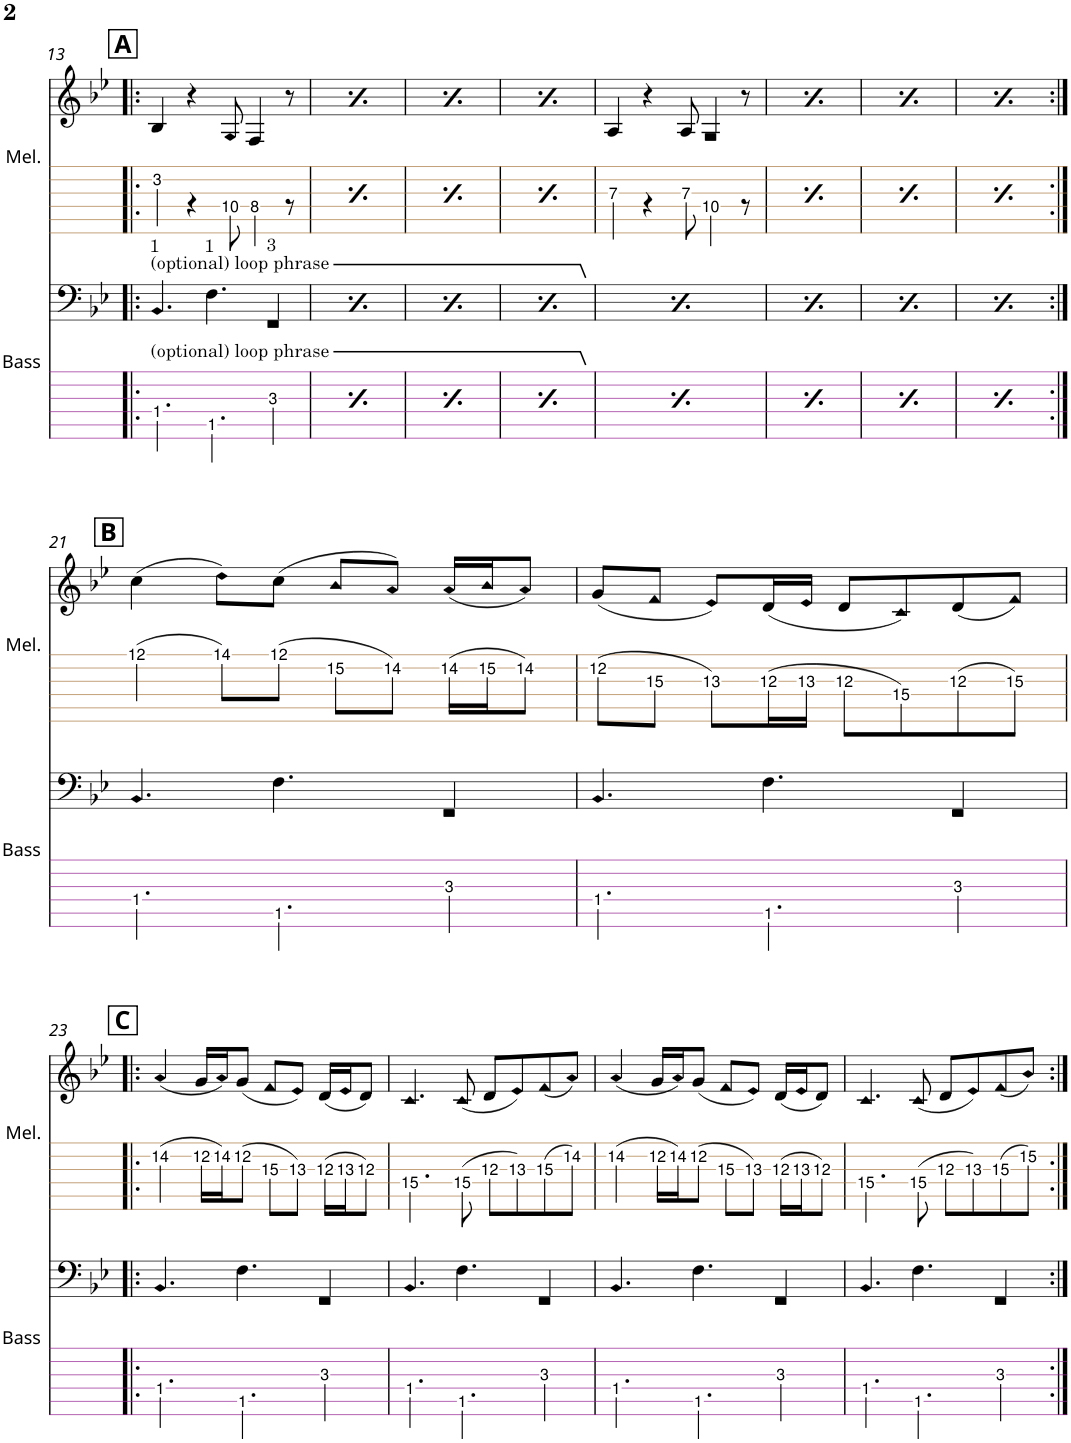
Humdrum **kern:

**kern	**kern	**kern	**kern
*part2	*part2	*part1	*part1
*staff4	*staff3	*staff2	*staff1
*I"Bass	*	*I"Melody	*
*I'Bass	*	*I'Mel.	*
!!LO:PB:g=z
*	*clefF4	*	*clefG2
*k[b-e-]	*k[b-e-]	*k[b-e-]	*k[b-e-]
*M4/4	*M4/4	*M4/4	*M4/4
!!LO:REH:place=s1:a:B:cj:fs=14:t=A
=13!|:	=13!|:	=13!|:	=13!|:
!	!LO:TX:a:t=1	!	!
!	!LO:TX:a:t=(optional) loop phrase	!	!
!LO:TX:a:t=(optional) loop phrase	!	!	!
4.BB-\	4.BB-/	4B-\	4B-/
.	.	4r	4r
!	!LO:TX:a:t=1	!	!
4.F\	4.F\	.	.
.	.	8G\	8G/
.	.	4F\	4F/
!	!LO:TX:a:t=3	!	!
4FF\	4FF/	.	.
.	.	8r	8r
!!LO:REH:place=s1:a:B:cj:fs=14:t=A
=14	=14	=14	=14
!	!LO:TX:a:t=1	!	!
!	!LO:TX:a:t=(optional) loop phrase	!	!
!LO:TX:a:t=(optional) loop phrase	!	!	!
4.BB-\	4.BB-/	4B-\	4B-/
.	.	4r	4r
!	!LO:TX:a:t=1	!	!
4.F\	4.F\	.	.
.	.	8G\	8G/
.	.	4F\	4F/
!	!LO:TX:a:t=3	!	!
4FF\	4FF/	.	.
.	.	8r	8r
!!LO:REH:place=s1:a:B:cj:fs=14:t=A
=15	=15	=15	=15
!	!LO:TX:a:t=1	!	!
!	!LO:TX:a:t=(optional) loop phrase	!	!
!LO:TX:a:t=(optional) loop phrase	!	!	!
4.BB-\	4.BB-/	4B-\	4B-/
.	.	4r	4r
!	!LO:TX:a:t=1	!	!
4.F\	4.F\	.	.
.	.	8G\	8G/
.	.	4F\	4F/
!	!LO:TX:a:t=3	!	!
4FF\	4FF/	.	.
.	.	8r	8r
!!LO:REH:place=s1:a:B:cj:fs=14:t=A
=16	=16	=16	=16
!	!LO:TX:a:t=1	!	!
!	!LO:TX:a:t=(optional) loop phrase	!	!
!LO:TX:a:t=(optional) loop phrase	!	!	!
4.BB-\	4.BB-/	4B-\	4B-/
.	.	4r	4r
!	!LO:TX:a:t=1	!	!
4.F\	4.F\	.	.
.	.	8G\	8G/
.	.	4F\	4F/
!	!LO:TX:a:t=3	!	!
4FF\	4FF/	.	.
.	.	8r	8r
=17	=17	=17	=17
!	!LO:TX:a:t=1	!	!
!	!LO:TX:a:t=(optional) loop phrase	!	!
!LO:TX:a:t=(optional) loop phrase	!	!	!
4.BB-\	4.BB-/	4A\	4A/
.	.	4r	4r
!	!LO:TX:a:t=1	!	!
4.F\	4.F\	.	.
.	.	8A\	8A/
.	.	4G\	4G/
!	!LO:TX:a:t=3	!	!
4FF\	4FF/	.	.
.	.	8r	8r
=18	=18	=18	=18
!	!LO:TX:a:t=1	!	!
!	!LO:TX:a:t=(optional) loop phrase	!	!
!LO:TX:a:t=(optional) loop phrase	!	!	!
4.BB-\	4.BB-/	4A\	4A/
.	.	4r	4r
!	!LO:TX:a:t=1	!	!
4.F\	4.F\	.	.
.	.	8A\	8A/
.	.	4G\	4G/
!	!LO:TX:a:t=3	!	!
4FF\	4FF/	.	.
.	.	8r	8r
=19	=19	=19	=19
!	!LO:TX:a:t=1	!	!
!	!LO:TX:a:t=(optional) loop phrase	!	!
!LO:TX:a:t=(optional) loop phrase	!	!	!
4.BB-\	4.BB-/	4A\	4A/
.	.	4r	4r
!	!LO:TX:a:t=1	!	!
4.F\	4.F\	.	.
.	.	8A\	8A/
.	.	4G\	4G/
!	!LO:TX:a:t=3	!	!
4FF\	4FF/	.	.
.	.	8r	8r
=20	=20	=20	=20
!	!LO:TX:a:t=1	!	!
!	!LO:TX:a:t=(optional) loop phrase	!	!
!LO:TX:a:t=(optional) loop phrase	!	!	!
4.BB-\	4.BB-/	4A\	4A/
.	.	4r	4r
!	!LO:TX:a:t=1	!	!
4.F\	4.F\	.	.
.	.	8A\	8A/
.	.	4G\	4G/
!	!LO:TX:a:t=3	!	!
4FF\	4FF/	.	.
.	.	8r	8r
!!LO:LB:g=z
!!LO:REH:place=s1:a:B:cj:fs=14:t=B
=21:|!	=21:|!	=21:|!	=21:|!
4.BB-\	4.BB-/	4cc\	(4cc\
.	.	8dd\L	8dd\L)
4.F\	4.F\	8cc\J	(8cc\J
.	.	8b-\L	8b-/L
.	.	8a\J	8a/J)
4FF\	4FF/	16a\LL	(16a/LL
.	.	16b-\J	16b-/J
.	.	8a\J	8a/J)
=22	=22	=22	=22
4.BB-\	4.BB-/	8g\L	(8g/L
.	.	8f\J	8f/J
.	.	8e-\L	8e-/L)
4.F\	4.F\	16d\L	(16d/L
.	.	16e-\JJ	16e-/JJ
.	.	8d\L	8d/L
.	.	8c\	8c/)
4FF\	4FF/	8d\	(8d/
.	.	8f\J	8f/J)
!!LO:LB:g=z
!!LO:REH:place=s1:a:B:cj:fs=14:t=C
=23!|:	=23!|:	=23!|:	=23!|:
4.BB-\	4.BB-/	4a\	(4a/
.	.	16g\LL	16g/LL
.	.	16a\J	16a/J)
4.F\	4.F\	8g\J	(8g/J
.	.	8f\L	8f/L
.	.	8e-\J	8e-/J)
4FF\	4FF/	16d\LL	(16d/LL
.	.	16e-\J	16e-/J
.	.	8d\J	8d/J)
=24	=24	=24	=24
4.BB-\	4.BB-/	4.c\	4.c/
4.F\	4.F\	8c\	(8c/
.	.	8d\L	8d/L
.	.	8e-\	8e-/)
4FF\	4FF/	8f\	(8f/
.	.	8a\J	8a/J)
=25	=25	=25	=25
4.BB-\	4.BB-/	4a\	(4a/
.	.	16g\LL	16g/LL
.	.	16a\J	16a/J)
4.F\	4.F\	8g\J	(8g/J
.	.	8f\L	8f/L
.	.	8e-\J	8e-/J)
4FF\	4FF/	16d\LL	(16d/LL
.	.	16e-\J	16e-/J
.	.	8d\J	8d/J)
=26	=26	=26	=26
4.BB-\	4.BB-/	4.c\	4.c/
4.F\	4.F\	8c\	(8c/
.	.	8d\L	8d/L
.	.	8e-\	8e-/)
4FF\	4FF/	8f\	(8f/
.	.	8b-\J	8b-/J)
=:|!	=:|!	=:|!	=:|!
*-	*-	*-	*-
